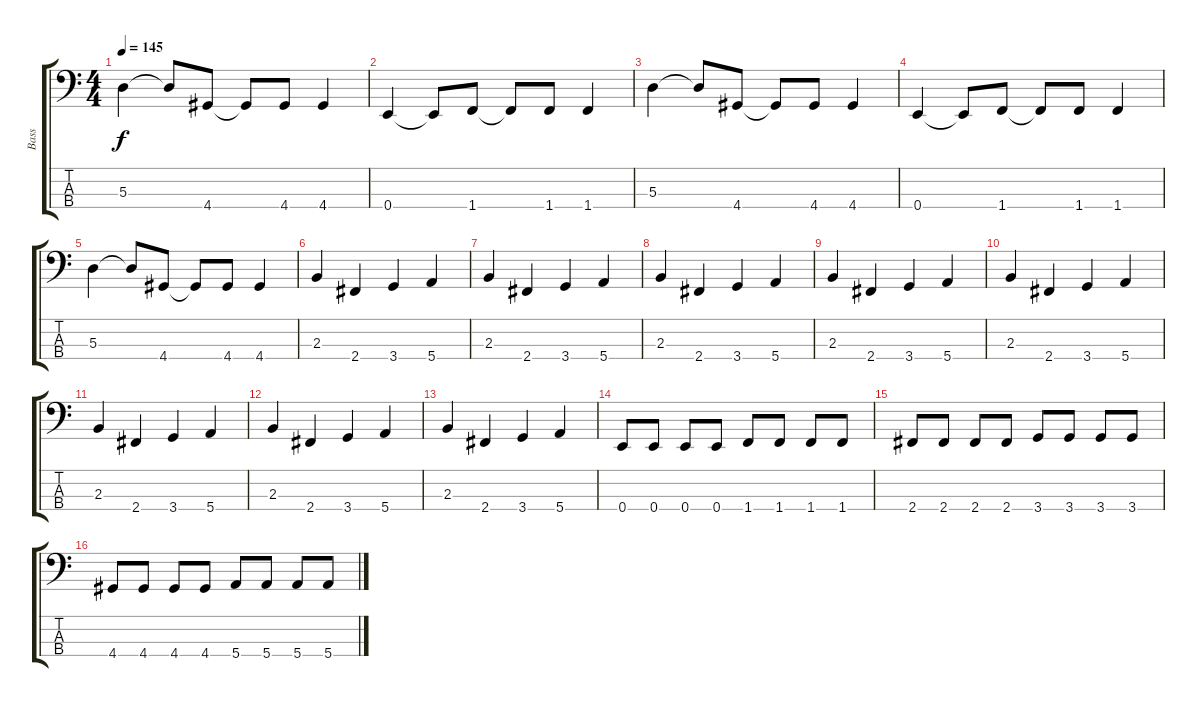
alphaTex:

\track ("Bass" "Bass") {instrument electricbasspick}
\staff {score tabs}
\tuning (G2 D2 A1 E1) {hide}
\ts (4 4)
\tempo 145
\clef f4
\ks c
5.3.4{dy f} 5.3{t}.8 4.4.8 4.4{t}.8 4.4.8 4.4.4 |
0.4.4 0.4{t}.8 1.4.8 1.4{t}.8 1.4.8 1.4.4 |
5.3.4 5.3{t}.8 4.4.8 4.4{t}.8 4.4.8 4.4.4 |
0.4.4 0.4{t}.8 1.4.8 1.4{t}.8 1.4.8 1.4.4 |
5.3.4 5.3{t}.8 4.4.8 4.4{t}.8 4.4.8 4.4.4 |
2.3.4 2.4.4 3.4.4 5.4.4 |
2.3.4 2.4.4 3.4.4 5.4.4 |
2.3.4 2.4.4 3.4.4 5.4.4 |
2.3.4 2.4.4 3.4.4 5.4.4 |
2.3.4 2.4.4 3.4.4 5.4.4 |
2.3.4 2.4.4 3.4.4 5.4.4 |
2.3.4 2.4.4 3.4.4 5.4.4 |
2.3.4 2.4.4 3.4.4 5.4.4 |
0.4.8 0.4.8 0.4.8 0.4.8 1.4.8 1.4.8 1.4.8 1.4.8 |
2.4.8 2.4.8 2.4.8 2.4.8 3.4.8 3.4.8 3.4.8 3.4.8 |
4.4.8 4.4.8 4.4.8 4.4.8 5.4.8 5.4.8 5.4.8 5.4.8
